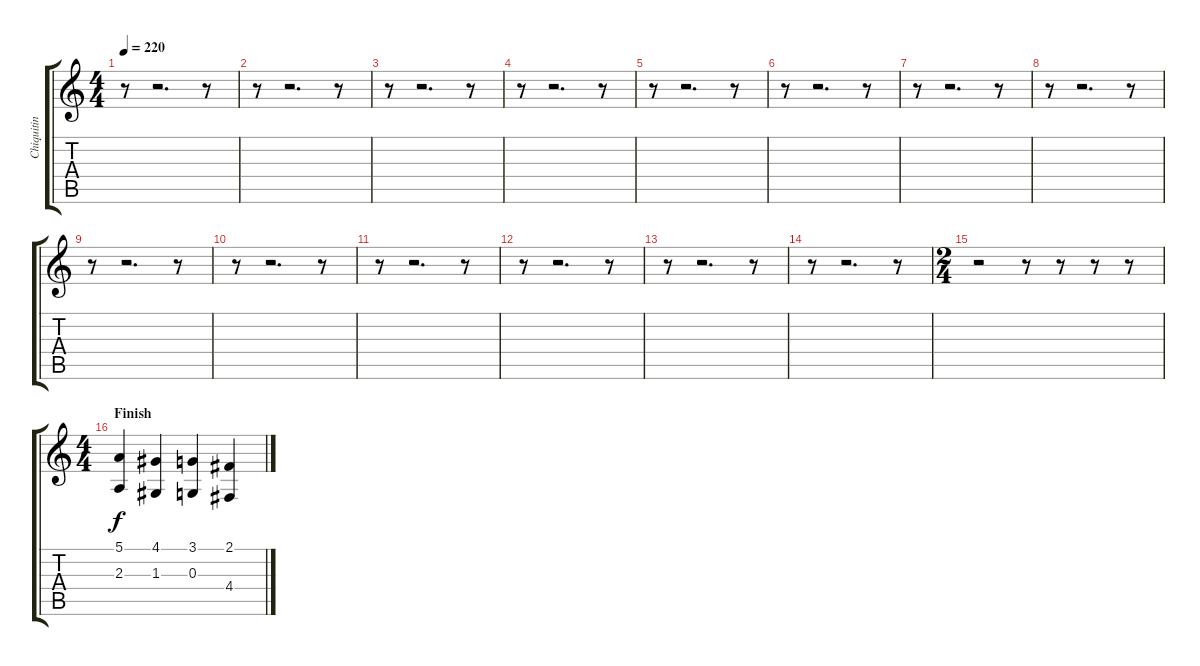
\track ("Chiquitin" "Chiquitin") {instrument trumpet}
\staff {score tabs}
\tuning (E4 B3 G3 D3 A2 E2) {hide}
\ts (4 4)
\tempo 220
\clef g2
\ks c
r.8{dy f} r.2{d} r.8 |
r.8 r.2{d} r.8 |
r.8 r.2{d} r.8 |
r.8 r.2{d} r.8 |
r.8 r.2{d} r.8 |
r.8 r.2{d} r.8 |
r.8 r.2{d} r.8 |
r.8 r.2{d} r.8 |
r.8 r.2{d} r.8 |
r.8 r.2{d} r.8 |
r.8 r.2{d} r.8 |
r.8 r.2{d} r.8 |
r.8 r.2{d} r.8 |
r.8 r.2{d} r.8 |
\ts (2 4)
r.2 r.8 r.8 r.8 r.8 |
\ts (4 4)
\section ("" "Finish")
(5.1 2.3).4 (4.1 1.3).4 (3.1 0.3).4 (2.1 4.4).4
